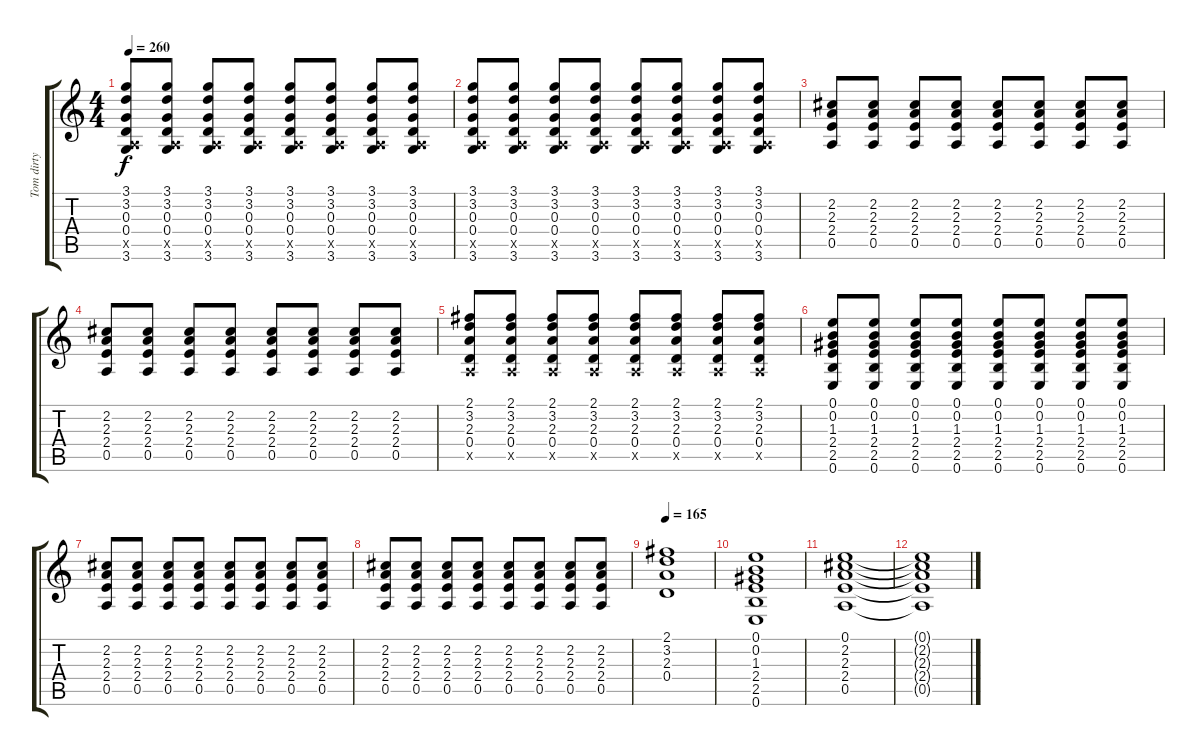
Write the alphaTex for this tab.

\track ("Tom dirty" "Tom dirty") {instrument distortionguitar}
\staff {score tabs}
\tuning (E4 B3 G3 D3 A2 E2) {hide}
\ts (4 4)
\tempo 260
\clef g2
\ks c
(3.1 3.2 0.3 0.4 0.5{x} 3.6).8{dy f} (3.1 3.2 0.3 0.4 0.5{x} 3.6).8 (3.1 3.2 0.3 0.4 0.5{x} 3.6).8 (3.1 3.2 0.3 0.4 0.5{x} 3.6).8 (3.1 3.2 0.3 0.4 0.5{x} 3.6).8 (3.1 3.2 0.3 0.4 0.5{x} 3.6).8 (3.1 3.2 0.3 0.4 0.5{x} 3.6).8 (3.1 3.2 0.3 0.4 0.5{x} 3.6).8 |
(3.1 3.2 0.3 0.4 0.5{x} 3.6).8 (3.1 3.2 0.3 0.4 0.5{x} 3.6).8 (3.1 3.2 0.3 0.4 0.5{x} 3.6).8 (3.1 3.2 0.3 0.4 0.5{x} 3.6).8 (3.1 3.2 0.3 0.4 0.5{x} 3.6).8 (3.1 3.2 0.3 0.4 0.5{x} 3.6).8 (3.1 3.2 0.3 0.4 0.5{x} 3.6).8 (3.1 3.2 0.3 0.4 0.5{x} 3.6).8 |
(2.2 2.3 2.4 0.5).8 (2.2 2.3 2.4 0.5).8 (2.2 2.3 2.4 0.5).8 (2.2 2.3 2.4 0.5).8 (2.2 2.3 2.4 0.5).8 (2.2 2.3 2.4 0.5).8 (2.2 2.3 2.4 0.5).8 (2.2 2.3 2.4 0.5).8 |
(2.2 2.3 2.4 0.5).8 (2.2 2.3 2.4 0.5).8 (2.2 2.3 2.4 0.5).8 (2.2 2.3 2.4 0.5).8 (2.2 2.3 2.4 0.5).8 (2.2 2.3 2.4 0.5).8 (2.2 2.3 2.4 0.5).8 (2.2 2.3 2.4 0.5).8 |
(2.1 3.2 2.3 0.4 0.5{x}).8 (2.1 3.2 2.3 0.4 0.5{x}).8 (2.1 3.2 2.3 0.4 0.5{x}).8 (2.1 3.2 2.3 0.4 0.5{x}).8 (2.1 3.2 2.3 0.4 0.5{x}).8 (2.1 3.2 2.3 0.4 0.5{x}).8 (2.1 3.2 2.3 0.4 0.5{x}).8 (2.1 3.2 2.3 0.4 0.5{x}).8 |
(0.1 0.2 1.3 2.4 2.5 0.6).8 (0.1 0.2 1.3 2.4 2.5 0.6).8 (0.1 0.2 1.3 2.4 2.5 0.6).8 (0.1 0.2 1.3 2.4 2.5 0.6).8 (0.1 0.2 1.3 2.4 2.5 0.6).8 (0.1 0.2 1.3 2.4 2.5 0.6).8 (0.1 0.2 1.3 2.4 2.5 0.6).8 (0.1 0.2 1.3 2.4 2.5 0.6).8 |
(2.2 2.3 2.4 0.5).8 (2.2 2.3 2.4 0.5).8 (2.2 2.3 2.4 0.5).8 (2.2 2.3 2.4 0.5).8 (2.2 2.3 2.4 0.5).8 (2.2 2.3 2.4 0.5).8 (2.2 2.3 2.4 0.5).8 (2.2 2.3 2.4 0.5).8 |
(2.2 2.3 2.4 0.5).8 (2.2 2.3 2.4 0.5).8 (2.2 2.3 2.4 0.5).8 (2.2 2.3 2.4 0.5).8 (2.2 2.3 2.4 0.5).8 (2.2 2.3 2.4 0.5).8 (2.2 2.3 2.4 0.5).8 (2.2 2.3 2.4 0.5).8 |
\tempo 165
(2.1 3.2 2.3 0.4).1 |
(0.1 0.2 1.3 2.4 2.5 0.6).1 |
(0.1 2.2 2.3 2.4 0.5).1 |
(0.1{t} 2.2{t} 2.3{t} 2.4{t} 0.5{t}).1
